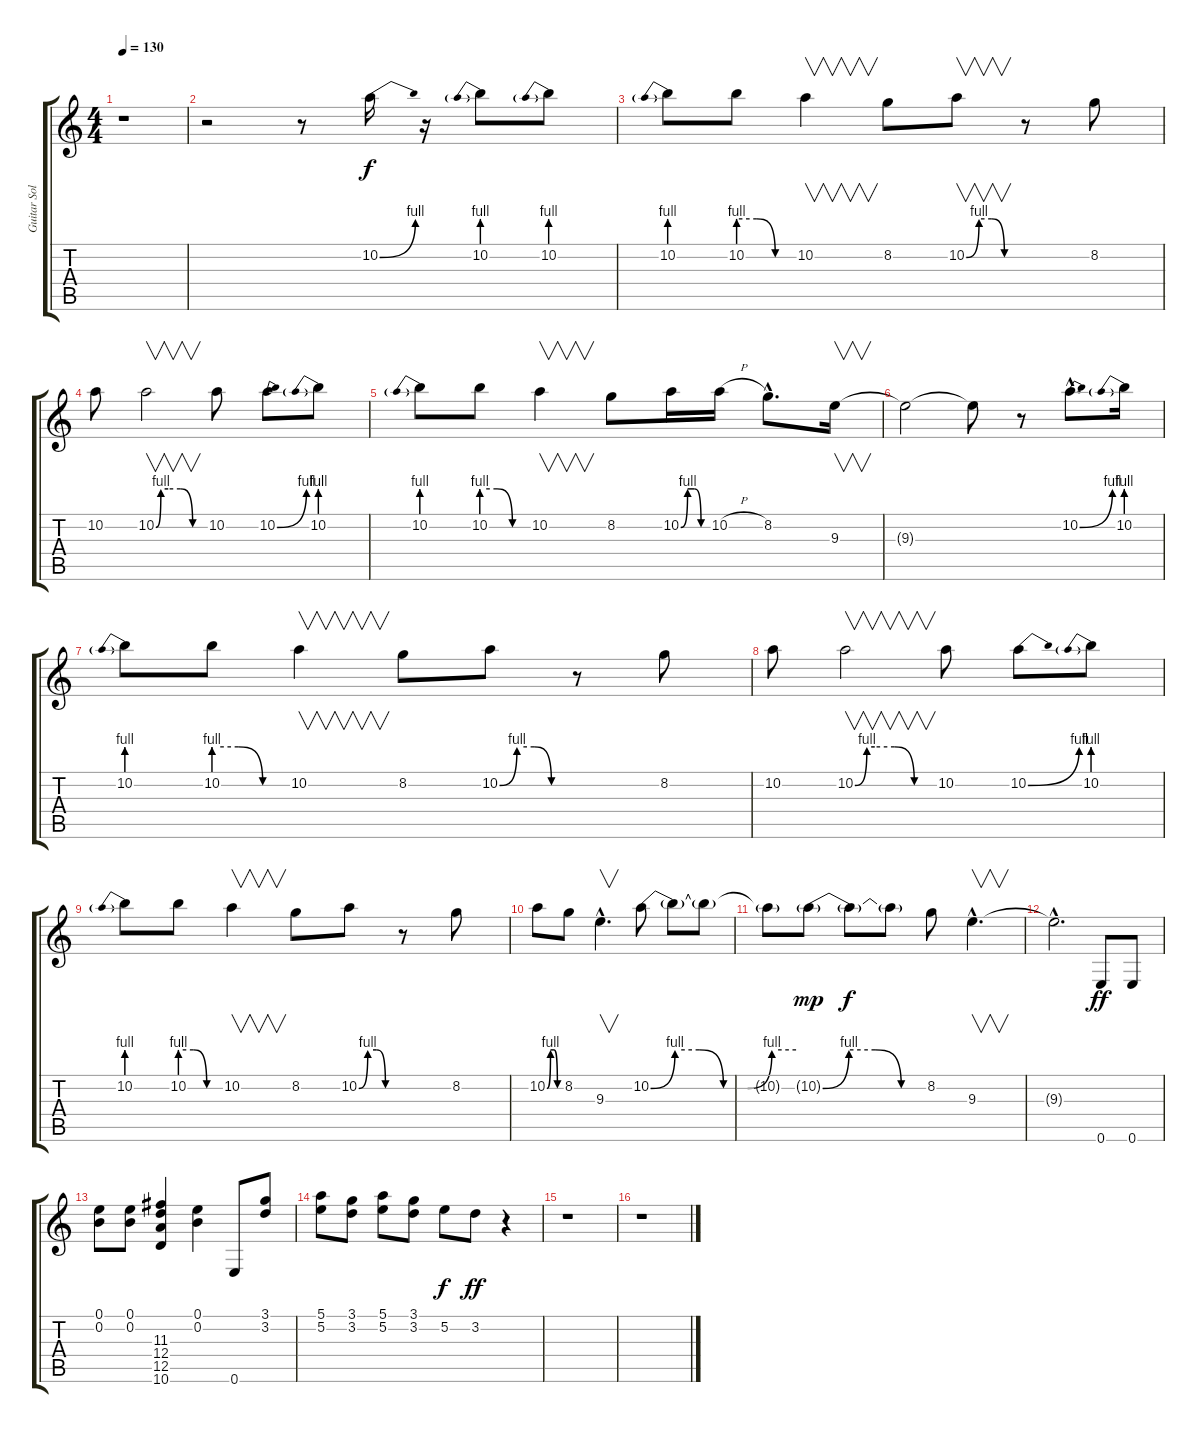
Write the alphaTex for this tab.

\track ("Guitar Solo" "Guitar Sol") {instrument overdrivenguitar}
\staff {score tabs}
\tuning (E4 B3 G3 D3 A2 E2) {hide}
\ts (4 4)
\tempo 130
\clef g2
\ks c
r.1{dy f} |
r.2 r.8 10.2{be (bend 0 0 60 4)}.16 r.16 10.2{be (prebend 0 4 60 4)}.8 10.2{be (prebend 0 4 60 4)}.8 |
10.2{be (prebend 0 4 60 4)}.8 10.2{be (custom 0 4 20 4 40 0 60 0)}.8 10.2.4{v} 8.2.8 10.2{be (custom 0 0 15 4 30 4 45 0 60 0)}.8{v} r.8 8.2.8 |
10.2.8 10.2{be (custom 0 0 6 4 15 4 30 4 45 0 60 0)}.2{v} 10.2.8 10.2{be (bend 0 0 60 4)}.8 10.2{be (prebend 0 4 60 4)}.8 |
10.2{be (prebend 0 4 60 4)}.8 10.2{be (custom 0 4 20 4 40 0 60 0)}.8 10.2.4{v} 8.2.8 10.2{be (custom 0 0 15 4 30 4 45 0 60 0)}.16 10.2{h}.16 8.2{hac}.8{d} 9.3.16{v} |
9.3{t}.2 9.3{t}.8 r.8 10.2{be (bend 0 0 60 4) hac}.8{d} 10.2{be (prebend 0 4 60 4)}.16 |
10.2{be (prebend 0 4 60 4)}.8 10.2{be (custom 0 4 20 4 40 0 60 0)}.8 10.2.4{v} 8.2.8 10.2{be (custom 0 0 15 4 30 4 45 0 60 0)}.8 r.8 8.2.8 |
10.2.8 10.2{be (custom 0 0 9 4 15 4 30 4 45 0 60 0)}.2{v} 10.2.8 10.2{be (bend 0 0 60 4)}.8 10.2{be (prebend 0 4 60 4)}.8 |
10.2{be (prebend 0 4 60 4)}.8 10.2{be (custom 0 4 20 4 40 0 60 0)}.8 10.2.4{v} 8.2.8 10.2{be (custom 0 0 15 4 30 4 45 0 60 0)}.8 r.8 8.2.8 |
10.2{be (custom 0 0 15 4 30 4 45 0 60 0)}.8 8.2.8 9.3{hac}.4{v d} 10.2{be (custom 0 0 10 4 20 4 30 0 40 0 50 4 60 4)}.8 10.2{t}.8 10.2{t}.8 |
10.2{t}.8 10.2{be (custom 0 0 15 4 30 4 45 0 60 0) g}.8{dy mp} 10.2{t}.8{dy f} 10.2{t}.8 8.2.8 9.3{hac}.4{v d} |
9.3{hac t}.2{d} 0.6.8{dy ff} 0.6.8 |
(0.1 0.2).8 (0.1 0.2).8 (11.3 12.4 12.5 10.6).4 (0.1 0.2).4 0.6.8 (3.1 3.2).8 |
(5.1 5.2).8 (3.1 3.2).8 (5.1 5.2).8 (3.1 3.2).8 5.2.8{dy f} 3.2.8{dy ff} r.4 |
r.1 |
r.1
